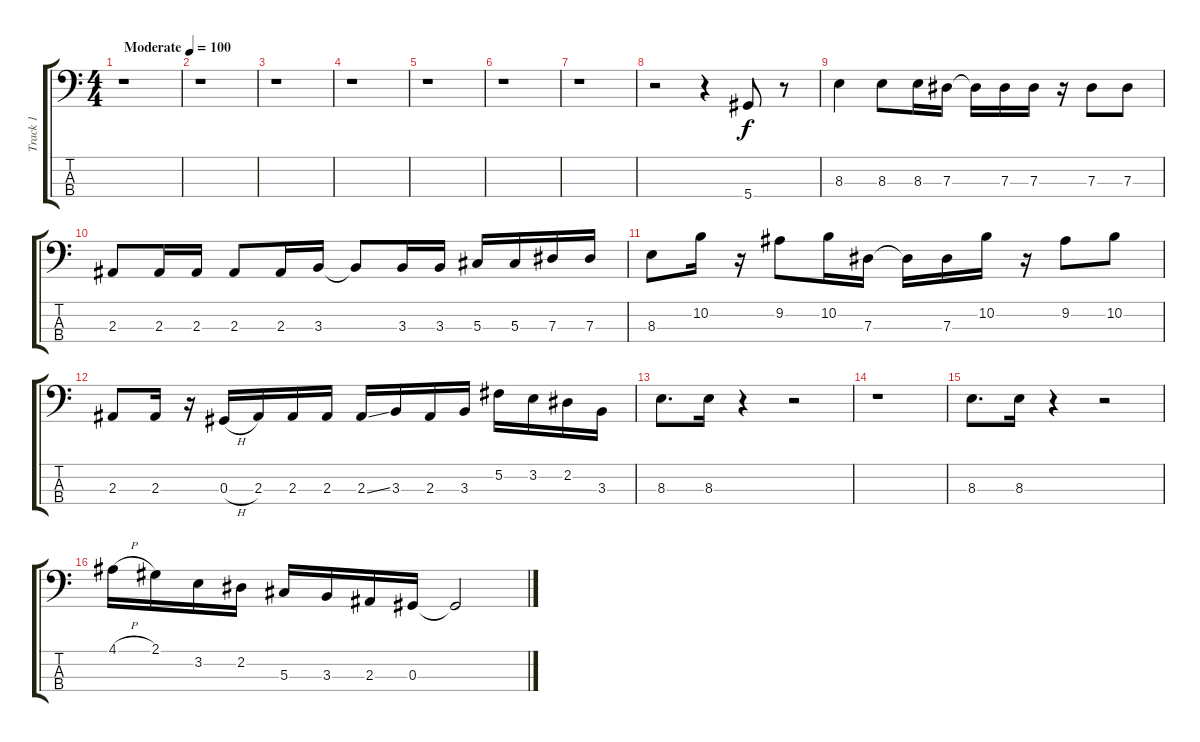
\track ("Track 1" "Track 1") {instrument electricbassfinger}
\staff {score tabs}
\tuning (Gb2 Db2 Ab1 Eb1) {hide}
\ts (4 4)
\tempo (100 "Moderate")
\clef f4
\ks c
r.1{dy f instrument electricbassfinger} |
r.1 |
r.1 |
r.1 |
r.1 |
r.1 |
r.1 |
r.2 r.4 5.4.8 r.8 |
8.3.4 8.3.8 8.3.16 7.3.16 7.3{t}.16 7.3.16 7.3.16 r.16 7.3.8 7.3.8 |
2.3.8 2.3.16 2.3.16 2.3.8 2.3.16 3.3.16 3.3{t}.8 3.3.16 3.3.16 5.3.16 5.3.16 7.3.16 7.3.16 |
8.3.8 10.2.16 r.16 9.2.8 10.2.16 7.3.16 7.3{t}.16 7.3.16 10.2.16 r.16 9.2.8 10.2.8 |
2.3.8 2.3.16 r.16 0.3{h}.16 2.3.16 2.3.16 2.3.16 2.3{ss}.16 3.3.16 2.3.16 3.3.16 5.2.16 3.2.16 2.2.16 3.3.16 |
8.3.8{d} 8.3.16 r.4 r.2 |
r.1 |
8.3.8{d} 8.3.16 r.4 r.2 |
4.1{h}.16 2.1.16 3.2.16 2.2.16 5.3.16 3.3.16 2.3.16 0.3.16 0.3{t}.2
